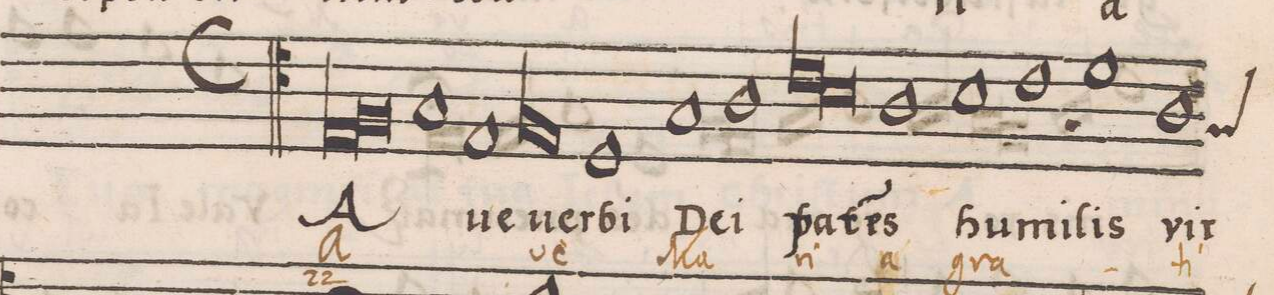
**kern	**text	**text
*I"TENOR	*	*
*clefC4	*	*
*k[]	*	*
*met(C)	*	*
*M2/1	*	*
*lig	*	*
1E	A-	A-
1F	.	.
*Xlig	*	*
=2-	=2-	=2-
1G	.	.
1E	-ue	.
=3-	=3-	=3-
*lig	*	*
1F	uer-	-ve
1E	.	.
*Xlig	*	*
=4-	=4-	=4-
1D	-bi	.
1G	De-	Ma-
=5-	=5-	=5-
1A	-i	.
*lig	*	*
1c	pa-	-ri-
=6-	=6-	=6-
1B	.	.
*Xlig	*	*
1A	-re(n)s	-a
=7-	=7-	=7-
1B	hu-	gra-
1c	-mi-	.
=8-	=8-	=8-
1d	-lis	.
1A	vir-	-ti-
*custos:G	*	*
=9-	=9-	=9-
*-	*-	*-
